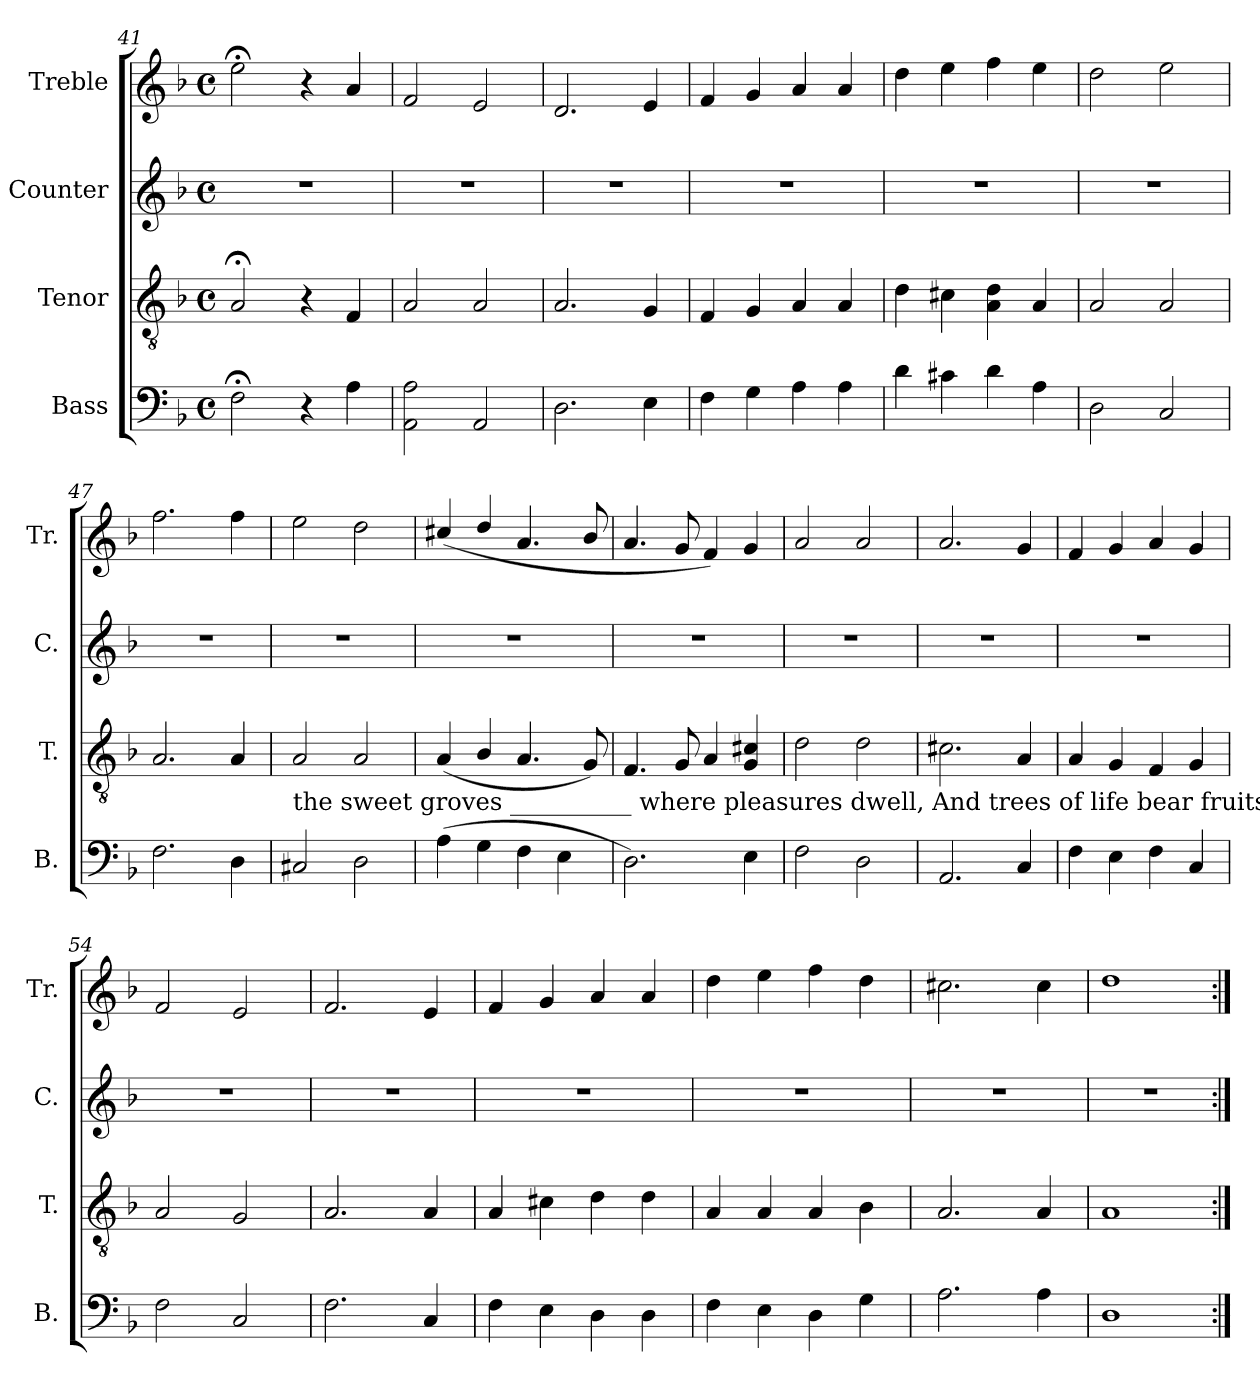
**kern	**kern	**kern	**kern
*part4	*part3	*part2	*part1
*staff4	*staff3	*staff2	*staff1
*I"Bass	*I"Tenor	*I"Counter	*I"Treble
*I'B.	*I'T.	*I'C.	*I'Tr.
*clefF4	*clefGv2	*clefG2	*clefG2
*k[b-]	*k[b-]	*k[b-]	*k[b-]
*M4/4	*M4/4	*M4/4	*M4/4
*met(c)	*met(c)	*met(c)	*met(c)
=41	=41	=41	=41
2F;<\	2A;</	1r	2ee;<\
4r	4r	.	4r
4A\	4F/	.	4a/
=42	=42	=42	=42
2AA\ 2A\	2A/	1r	2f/
2AA/	2A/	.	2e/
=43	=43	=43	=43
2.D\	2.A/	1r	2.d/
4E\	4G/	.	4e/
=44	=44	=44	=44
4F\	4F/	1r	4f/
4G\	4G/	.	4g/
4A\	4A/	.	4a/
4A\	4A/	.	4a/
=45	=45	=45	=45
4d\	4d\	1r	4dd\
4c#X\	4c#X\	.	4ee\
4d\	4A\ 4d\	.	4ff\
4A\	4A/	.	4ee\
=46	=46	=46	=46
2D\	2A/	1r	2dd\
2C/	2A/	.	2ee\
=47	=47	=47	=47
2.F\	2.A/	1r	2.ff\
4D\	4A/	.	4ff\
!!LO:LB:g=z
=48	=48	=48	=48
!	!LO:TX:b:t=the sweet    groves __________ where pleasures dwell, And trees of life bear fruits of love, And trees of life, And trees of life bear fruits of love.	!	!
2C#X/	2A/	1r	2ee\
2D\	2A/	.	2dd\
=49	=49	=49	=49
(4A\	(4A/	1r	(4cc#X/
4G\	4B-/	.	4dd/
4F\	4.A/	.	4.a/
4E\	.	.	.
.	8G/)	.	8b-/
=50	=50	=50	=50
2.D\)	4.F/	1r	4.a/
.	8G/	.	8g/
.	4A/	.	4f/)
4E\	4G/ 4c#X/	.	4g/
=51	=51	=51	=51
2F\	2d\	1r	2a/
2D\	2d\	.	2a/
=52	=52	=52	=52
2.AA/	2.c#X\	1r	2.a/
4C/	4A/	.	4g/
=53	=53	=53	=53
4F\	4A/	1r	4f/
4E\	4G/	.	4g/
4F\	4F/	.	4a/
4C/	4G/	.	4g/
=54	=54	=54	=54
2F\	2A/	1r	2f/
2C/	2G/	.	2e/
=55	=55	=55	=55
2.F\	2.A/	1r	2.f/
4C/	4A/	.	4e/
=56	=56	=56	=56
4F\	4A/	1r	4f/
4E\	4c#X\	.	4g/
4D\	4d\	.	4a/
4D\	4d\	.	4a/
=57	=57	=57	=57
4F\	4A/	1r	4dd\
4E\	4A/	.	4ee\
4D\	4A/	.	4ff\
4G\	4B-\	.	4dd\
=58	=58	=58	=58
2.A\	2.A/	1r	2.cc#X\
4A\	4A/	.	4cc#\
=59	=59	=59	=59
1D	1A	1r	1dd
=:|!	=:|!	=:|!	=:|!
*-	*-	*-	*-
